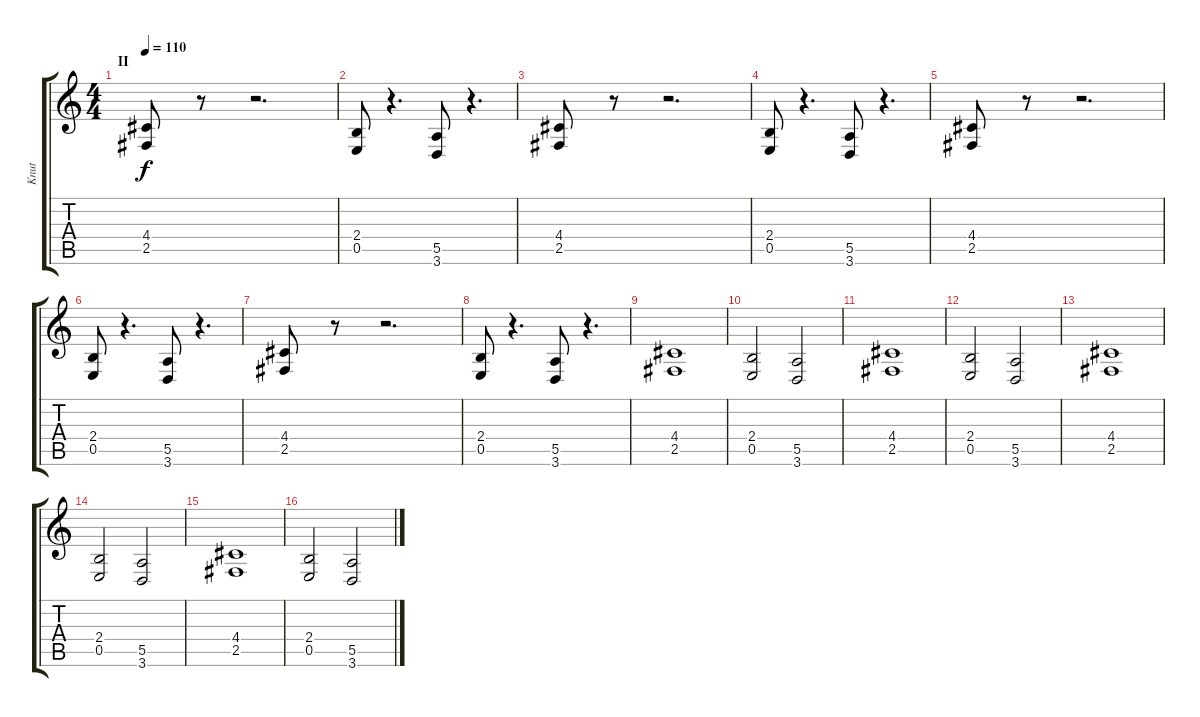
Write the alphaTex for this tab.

\track ("Knut" "Knut") {instrument distortionguitar}
\staff {score tabs}
\tuning (B3 Gb3 D3 A2 E2 B1) {hide}
\ts (4 4)
\section ("" "II")
\tempo 110
\clef g2
\ks c
(4.4 2.5).8{dy f} r.8 r.2{d} |
(2.4 0.5).8 r.4{d} (5.5 3.6).8 r.4{d} |
(4.4 2.5).8 r.8 r.2{d} |
(2.4 0.5).8 r.4{d} (5.5 3.6).8 r.4{d} |
(4.4 2.5).8 r.8 r.2{d} |
(2.4 0.5).8 r.4{d} (5.5 3.6).8 r.4{d} |
(4.4 2.5).8 r.8 r.2{d} |
(2.4 0.5).8 r.4{d} (5.5 3.6).8 r.4{d} |
(4.4 2.5).1 |
(2.4 0.5).2 (5.5 3.6).2 |
(4.4 2.5).1 |
(2.4 0.5).2 (5.5 3.6).2 |
(4.4 2.5).1 |
(2.4 0.5).2 (5.5 3.6).2 |
(4.4 2.5).1 |
(2.4 0.5).2 (5.5 3.6).2
